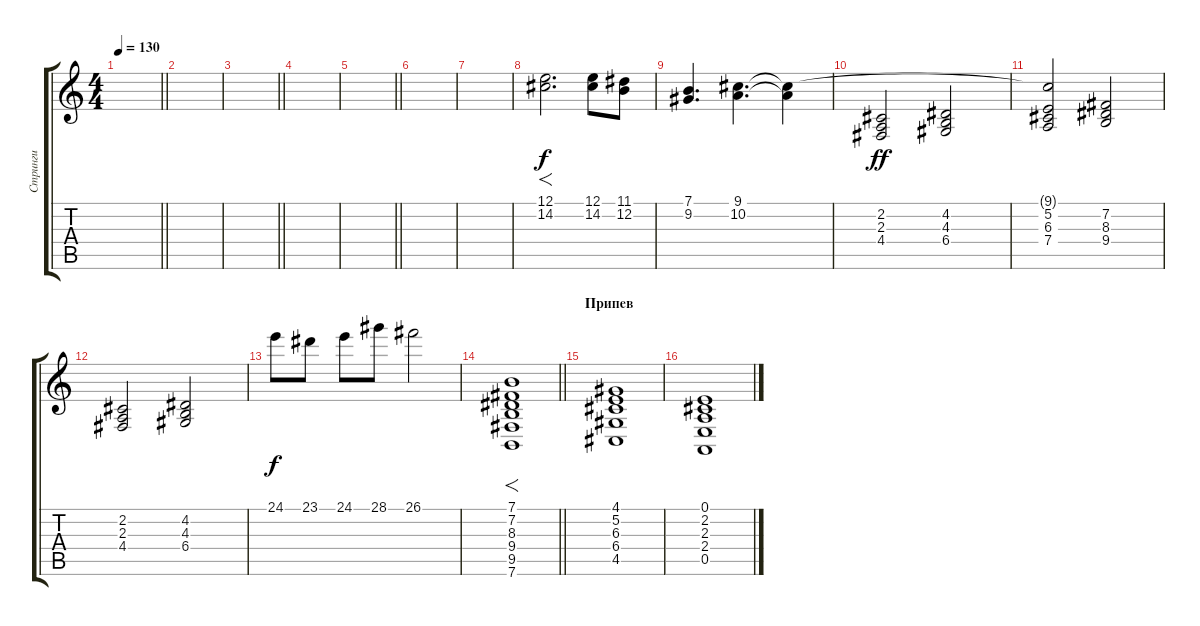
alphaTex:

\track ("Стринги" "Стринги") {instrument stringensemble2}
\staff {score tabs}
\tuning (E4 B3 G3 D3 A2 E2) {hide}
\ts (4 4)
\tempo 130
\clef g2
\barLineRight lightlight
\ks c
|
|
\barLineRight lightlight
|
|
\barLineRight lightlight
|
|
|
(12.1 14.2).2{f d volume 8} (12.1 14.2).8 (11.1 12.2).8 |
(7.1 9.2).4{d} (9.1 10.2).4{d} (9.1{t} 10.2{t}).4 |
(2.2 2.3 4.4).2{dy ff} (4.2 4.3 6.4).2 |
(9.1{t} 5.2 6.3 7.4).2 (7.2 8.3 9.4).2 |
(2.2 2.3 4.4).2 (4.2 4.3 6.4).2 |
24.1.8{dy f volume 10} 23.1.8 24.1.8 28.1.8 26.1.2 |
\barLineRight lightlight
(7.1 7.2 8.3 9.4 9.5 7.6).1{f volume 7} |
\section ("" "Припев")
(4.1 5.2 6.3 6.4 4.5).1{volume 9 instrument stringensemble2} |
(0.1 2.2 2.3 2.4 0.5).1
